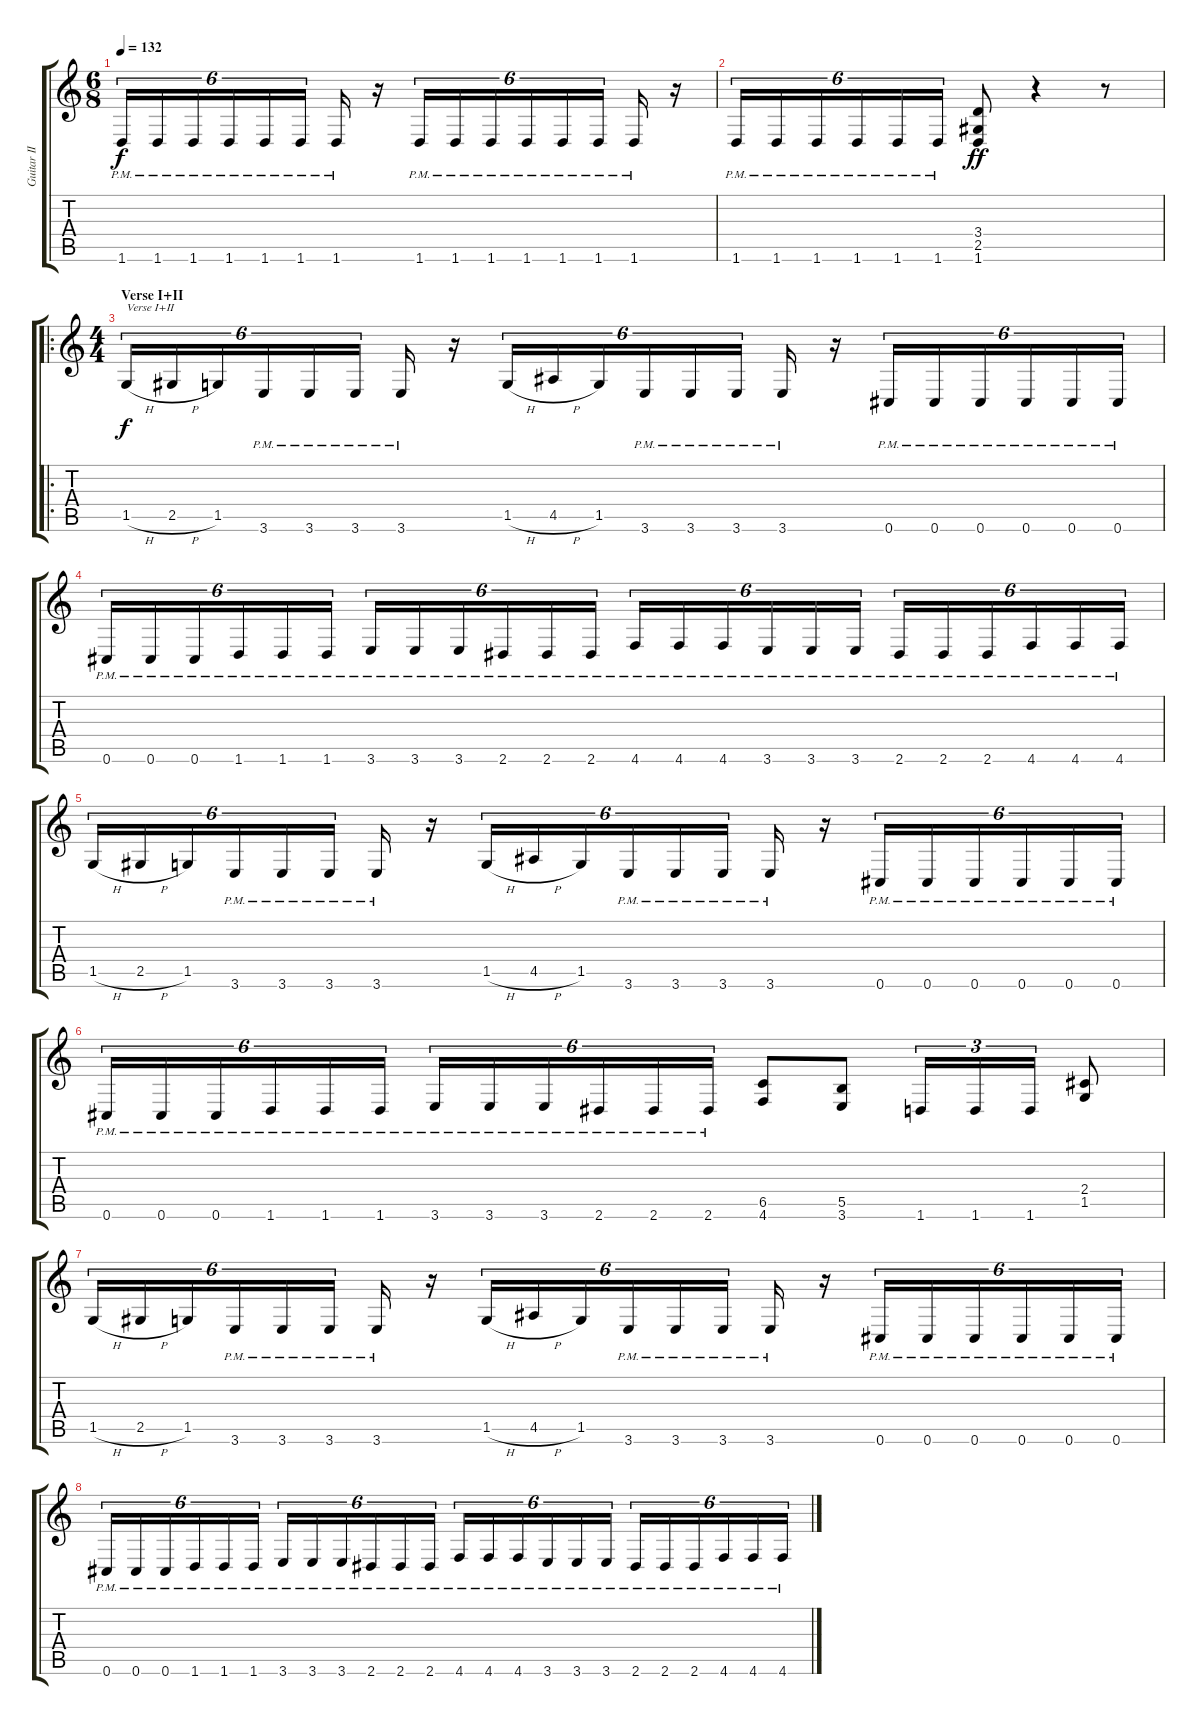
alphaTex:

\track ("Guitar II [Vogg]" "Guitar II ") {instrument distortionguitar}
\staff {score tabs}
\tuning (Db4 Ab3 E3 B2 Gb2 Db2) {hide}
\ts (6 8)
\tempo 132
\clef g2
\ks c
1.6{pm}.16{tu (6 4) dy f} 1.6{pm}.16{tu (6 4)} 1.6{pm}.16{tu (6 4)} 1.6{pm}.16{tu (6 4)} 1.6{pm}.16{tu (6 4)} 1.6{pm}.16{tu (6 4)} 1.6{pm}.16 r.16 1.6{pm}.16{tu (6 4)} 1.6{pm}.16{tu (6 4)} 1.6{pm}.16{tu (6 4)} 1.6{pm}.16{tu (6 4)} 1.6{pm}.16{tu (6 4)} 1.6{pm}.16{tu (6 4)} 1.6{pm}.16 r.16 |
1.6{pm}.16{tu (6 4)} 1.6{pm}.16{tu (6 4)} 1.6{pm}.16{tu (6 4)} 1.6{pm}.16{tu (6 4)} 1.6{pm}.16{tu (6 4)} 1.6{pm}.16{tu (6 4)} (3.4 2.5 1.6).8{dy ff} r.4 r.8 |
\ro
\ts (4 4)
\section ("" "Verse I+II")
1.5{h}.16{tu (6 4) txt "Verse I+II" dy f} 2.5{h}.16{tu (6 4)} 1.5.16{tu (6 4)} 3.6{pm}.16{tu (6 4)} 3.6{pm}.16{tu (6 4)} 3.6{pm}.16{tu (6 4)} 3.6{pm}.16 r.16 1.5{h}.16{tu (6 4)} 4.5{h}.16{tu (6 4)} 1.5.16{tu (6 4)} 3.6{pm}.16{tu (6 4)} 3.6{pm}.16{tu (6 4)} 3.6{pm}.16{tu (6 4)} 3.6{pm}.16 r.16 0.6{pm}.16{tu (6 4)} 0.6{pm}.16{tu (6 4)} 0.6{pm}.16{tu (6 4)} 0.6{pm}.16{tu (6 4)} 0.6{pm}.16{tu (6 4)} 0.6{pm}.16{tu (6 4)} |
0.6{pm}.16{tu (6 4)} 0.6{pm}.16{tu (6 4)} 0.6{pm}.16{tu (6 4)} 1.6{pm}.16{tu (6 4)} 1.6{pm}.16{tu (6 4)} 1.6{pm}.16{tu (6 4)} 3.6{pm}.16{tu (6 4)} 3.6{pm}.16{tu (6 4)} 3.6{pm}.16{tu (6 4)} 2.6{pm}.16{tu (6 4)} 2.6{pm}.16{tu (6 4)} 2.6{pm}.16{tu (6 4)} 4.6{pm}.16{tu (6 4)} 4.6{pm}.16{tu (6 4)} 4.6{pm}.16{tu (6 4)} 3.6{pm}.16{tu (6 4)} 3.6{pm}.16{tu (6 4)} 3.6{pm}.16{tu (6 4)} 2.6{pm}.16{tu (6 4)} 2.6{pm}.16{tu (6 4)} 2.6{pm}.16{tu (6 4)} 4.6{pm}.16{tu (6 4)} 4.6{pm}.16{tu (6 4)} 4.6{pm}.16{tu (6 4)} |
1.5{h}.16{tu (6 4)} 2.5{h}.16{tu (6 4)} 1.5.16{tu (6 4)} 3.6{pm}.16{tu (6 4)} 3.6{pm}.16{tu (6 4)} 3.6{pm}.16{tu (6 4)} 3.6{pm}.16 r.16 1.5{h}.16{tu (6 4)} 4.5{h}.16{tu (6 4)} 1.5.16{tu (6 4)} 3.6{pm}.16{tu (6 4)} 3.6{pm}.16{tu (6 4)} 3.6{pm}.16{tu (6 4)} 3.6{pm}.16 r.16 0.6{pm}.16{tu (6 4)} 0.6{pm}.16{tu (6 4)} 0.6{pm}.16{tu (6 4)} 0.6{pm}.16{tu (6 4)} 0.6{pm}.16{tu (6 4)} 0.6{pm}.16{tu (6 4)} |
0.6{pm}.16{tu (6 4)} 0.6{pm}.16{tu (6 4)} 0.6{pm}.16{tu (6 4)} 1.6{pm}.16{tu (6 4)} 1.6{pm}.16{tu (6 4)} 1.6{pm}.16{tu (6 4)} 3.6{pm}.16{tu (6 4)} 3.6{pm}.16{tu (6 4)} 3.6{pm}.16{tu (6 4)} 2.6{pm}.16{tu (6 4)} 2.6{pm}.16{tu (6 4)} 2.6{pm}.16{tu (6 4)} (6.5 4.6).8 (5.5 3.6).8 1.6.16{tu (3 2)} 1.6.16{tu (3 2)} 1.6.16{tu (3 2)} (2.4 1.5).8 |
1.5{h}.16{tu (6 4)} 2.5{h}.16{tu (6 4)} 1.5.16{tu (6 4)} 3.6{pm}.16{tu (6 4)} 3.6{pm}.16{tu (6 4)} 3.6{pm}.16{tu (6 4)} 3.6{pm}.16 r.16 1.5{h}.16{tu (6 4)} 4.5{h}.16{tu (6 4)} 1.5.16{tu (6 4)} 3.6{pm}.16{tu (6 4)} 3.6{pm}.16{tu (6 4)} 3.6{pm}.16{tu (6 4)} 3.6{pm}.16 r.16 0.6{pm}.16{tu (6 4)} 0.6{pm}.16{tu (6 4)} 0.6{pm}.16{tu (6 4)} 0.6{pm}.16{tu (6 4)} 0.6{pm}.16{tu (6 4)} 0.6{pm}.16{tu (6 4)} |
0.6{pm}.16{tu (6 4)} 0.6{pm}.16{tu (6 4)} 0.6{pm}.16{tu (6 4)} 1.6{pm}.16{tu (6 4)} 1.6{pm}.16{tu (6 4)} 1.6{pm}.16{tu (6 4)} 3.6{pm}.16{tu (6 4)} 3.6{pm}.16{tu (6 4)} 3.6{pm}.16{tu (6 4)} 2.6{pm}.16{tu (6 4)} 2.6{pm}.16{tu (6 4)} 2.6{pm}.16{tu (6 4)} 4.6{pm}.16{tu (6 4)} 4.6{pm}.16{tu (6 4)} 4.6{pm}.16{tu (6 4)} 3.6{pm}.16{tu (6 4)} 3.6{pm}.16{tu (6 4)} 3.6{pm}.16{tu (6 4)} 2.6{pm}.16{tu (6 4)} 2.6{pm}.16{tu (6 4)} 2.6{pm}.16{tu (6 4)} 4.6{pm}.16{tu (6 4)} 4.6{pm}.16{tu (6 4)} 4.6{pm}.16{tu (6 4)}
